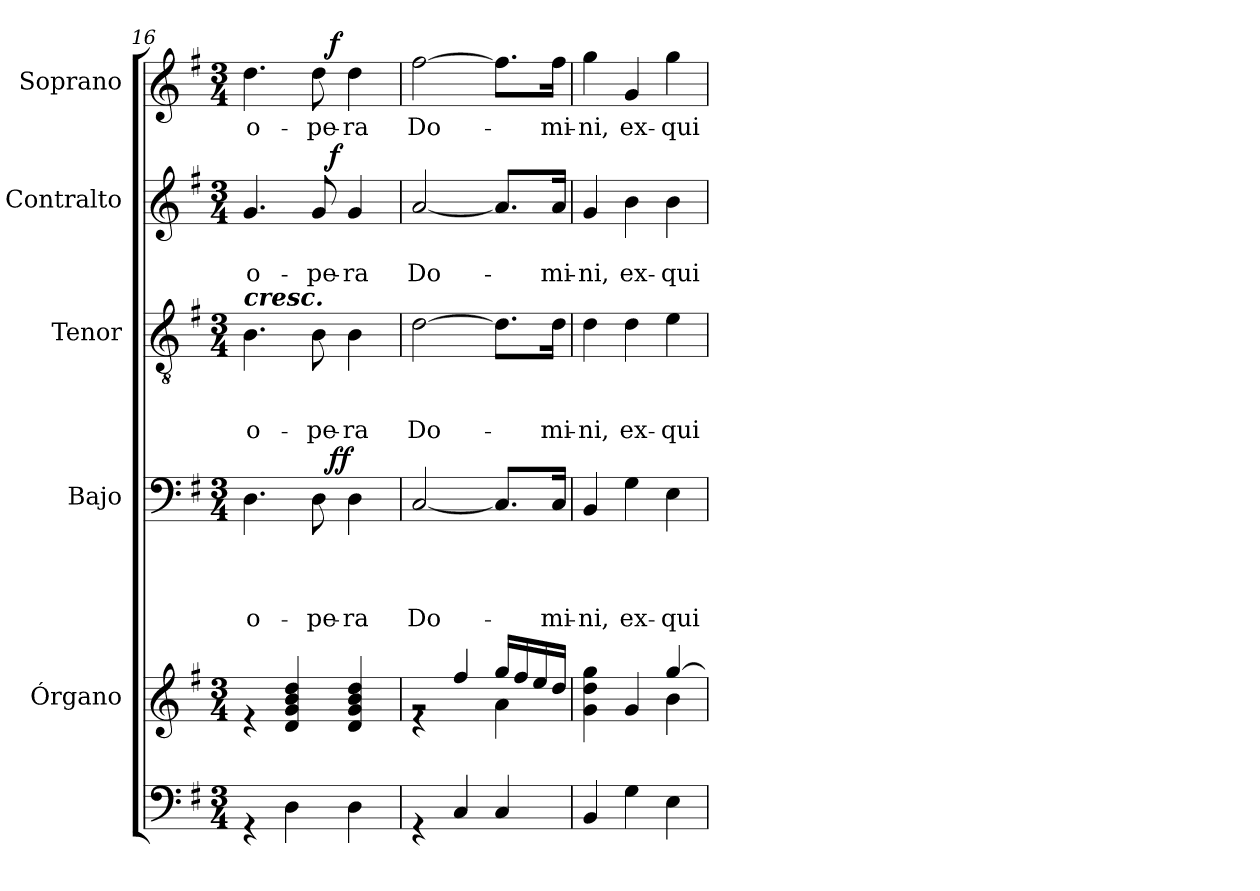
**kern	**kern	**kern	**text	**text	**text	**text	**dynam	**kern	**text	**text	**text	**kern	**text	**text	**dynam	**kern	**text	**dynam
*part6	*part5	*part4	*part4	*part4	*part4	*part4	*part4	*part3	*part3	*part3	*part3	*part2	*part2	*part2	*part2	*part1	*part1	*part1
*staff6	*staff5	*staff4	*staff4	*staff4	*staff4	*staff4	*staff4	*staff3	*staff3	*staff3	*staff3	*staff2	*staff2	*staff2	*staff2	*staff1	*staff1	*staff1
*	*I"Órgano	*I"Bajo	*	*	*	*	*	*I"Tenor	*	*	*	*I"Contralto	*	*	*	*I"Soprano	*	*
*clefF4	*clefG2	*clefF4	*	*	*	*	*	*clefGv2	*	*	*	*clefG2	*	*	*	*clefG2	*	*
*k[f#]	*k[f#]	*k[f#]	*	*	*	*	*	*k[f#]	*	*	*	*k[f#]	*	*	*	*k[f#]	*	*
*G:	*G:	*G:	*	*	*	*	*	*G:	*	*	*	*G:	*	*	*	*G:	*	*
*M3/4	*M3/4	*M3/4	*	*	*	*	*	*M3/4	*	*	*	*M3/4	*	*	*	*M3/4	*	*
=16	=16	=16	=16	=16	=16	=16	=16	=16	=16	=16	=16	=16	=16	=16	=16	=16	=16	=16
!	!	!	!	!	!	!	!	!	!	!	!	!	!	!	!	!LO:TX:a:Bi:t=cresc.	!	!
!	!	!	!	!	!	!	!	!	!	!	!	!LO:TX:a:Bi:t=cresc.	!	!	!	!	!	!
!	!	!	!	!	!	!	!	!LO:TX:a:Bi:t=cresc.	!	!	!	!	!	!	!	!	!	!
!	!	!LO:TX:a:Bi:t=cresc.	!	!	!	!	!	!	!	!	!	!	!	!	!	!	!	!
!	!	!	!	!	!	!LO:LY:b	!	!	!	!	!LO:LY:b	!	!	!LO:LY:b	!	!	!LO:LY:b	!
*	*	*^	*	*	*	*	*	*	*	*	*	*^	*	*	*	*^	*	*
4rGG	4re	4.D\	4..ryy	.	.	.	o-	.	4.B\	.	.	o-	4.g/	4..ryy	.	o-	.	4.dd\	4..ryy	o-	.
4D\	4d/ 4g/ 4b/ 4dd/	.	.	.	.	.	.	.	.	.	.	.	.	.	.	.	.	.	.	.	.
!	!	!	!	!	!	!	!LO:LY:b	!	!	!	!	!LO:LY:b	!	!	!	!LO:LY:b	!	!	!	!LO:LY:b	!
.	.	8D\	.	.	.	.	-pe-	.	8B\	.	.	-pe-	8g/	.	.	-pe-	.	8dd\	.	-pe-	.
!	!	!	!	!	!	!	!	!LO:DY:a	!	!	!	!	!	!	!	!	!	!	!	!	!
!	!	!	!	!	!	!	!	!LO:DY:n=1:b	!	!	!	!	!	!	!	!	!LO:DY:b	!	!	!	!LO:DY:b
.	.	.	4ryy	.	.	.	.	f f	.	.	.	.	.	4ryy	.	.	f	.	4ryy	.	f
!	!	!	!	!	!	!	!LO:LY:b	!	!	!	!	!LO:LY:b	!	!	!	!LO:LY:b	!	!	!	!LO:LY:b	!
4D\	4d/ 4g/ 4b/ 4dd/	4D\	.	.	.	.	-ra	.	4B\	.	.	-ra	4g/	.	.	-ra	.	4dd\	.	-ra	.
.	.	.	16ryy	.	.	.	.	.	.	.	.	.	.	16ryy	.	.	.	.	16ryy	.	.
=17	=17	=17	=17	=17	=17	=17	=17	=17	=17	=17	=17	=17	=17	=17	=17	=17	=17	=17	=17	=17	=17
*	*^	*	*	*	*	*	*	*	*	*	*	*	*	*	*	*	*	*	*	*	*
!	!	!	!	!	!	!	!	!LO:LY:b	!	!	!	!	!LO:LY:b	!	!	!	!LO:LY:b	!	!	!	!LO:LY:b	!
*	*	*	*	*	*	*	*	*	*	*	*	*	*	*v	*v	*	*	*	*	*	*	*
*	*	*	*v	*v	*	*	*	*	*	*	*	*	*	*	*	*	*	*v	*v	*	*
4rGG	4re	2r	[<2C/	.	.	.	Do-	.	[>2d\	.	.	Do-	[<2a/	.	Do-	.	[>2ff#\	Do-	.
4C/	4ff#/	.	.	.	.	.	.	.	.	.	.	.	.	.	.	.	.	.	.
4C/	16gg/LL	4a\	8.C/L]	.	.	.	.	.	8.d\L]	.	.	.	8.a/L]	.	.	.	8.ff#\L]	.	.
.	16ff#/	.	.	.	.	.	.	.	.	.	.	.	.	.	.	.	.	.	.
.	16ee/	.	.	.	.	.	.	.	.	.	.	.	.	.	.	.	.	.	.
!	!	!	!	!	!	!	!LO:LY:b	!	!	!	!	!LO:LY:b	!	!	!LO:LY:b	!	!	!LO:LY:b	!
.	16dd/JJ	.	16C/Jk	.	.	.	-mi-	.	16d\Jk	.	.	-mi-	16a/Jk	.	-mi-	.	16ff#\Jk	-mi-	.
=18	=18	=18	=18	=18	=18	=18	=18	=18	=18	=18	=18	=18	=18	=18	=18	=18	=18	=18	=18
!	!	!	!	!	!	!	!LO:LY:b	!	!	!	!	!LO:LY:b	!	!	!LO:LY:b	!	!	!LO:LY:b	!
4BB/	4g\ 4dd\ 4gg\	2ryy	4BB/	.	.	.	-ni,	.	4d\	.	.	-ni,	4g/	.	-ni,	.	4gg\	-ni,	.
!	!	!	!	!	!	!	!LO:LY:b	!	!	!	!	!LO:LY:b	!	!	!LO:LY:b	!	!	!LO:LY:b	!
4G\	4g/	.	4G\	.	.	.	ex-	.	4d\	.	.	ex-	4b\	.	ex-	.	4g/	ex-	.
!	!	!	!	!	!	!	!LO:LY:b	!	!	!	!	!LO:LY:b	!	!	!LO:LY:b	!	!	!LO:LY:b	!
4E\	[<4gg/	4b\	4E\	.	.	.	-qui-	.	4e\	.	.	-qui-	4b\	.	-qui-	.	4gg\	-qui-	.
*	*v	*v	*	*	*	*	*	*	*	*	*	*	*	*	*	*	*	*	*
=	=	=	=	=	=	=	=	=	=	=	=	=	=	=	=	=	=	=
*-	*-	*-	*-	*-	*-	*-	*-	*-	*-	*-	*-	*-	*-	*-	*-	*-	*-	*-
